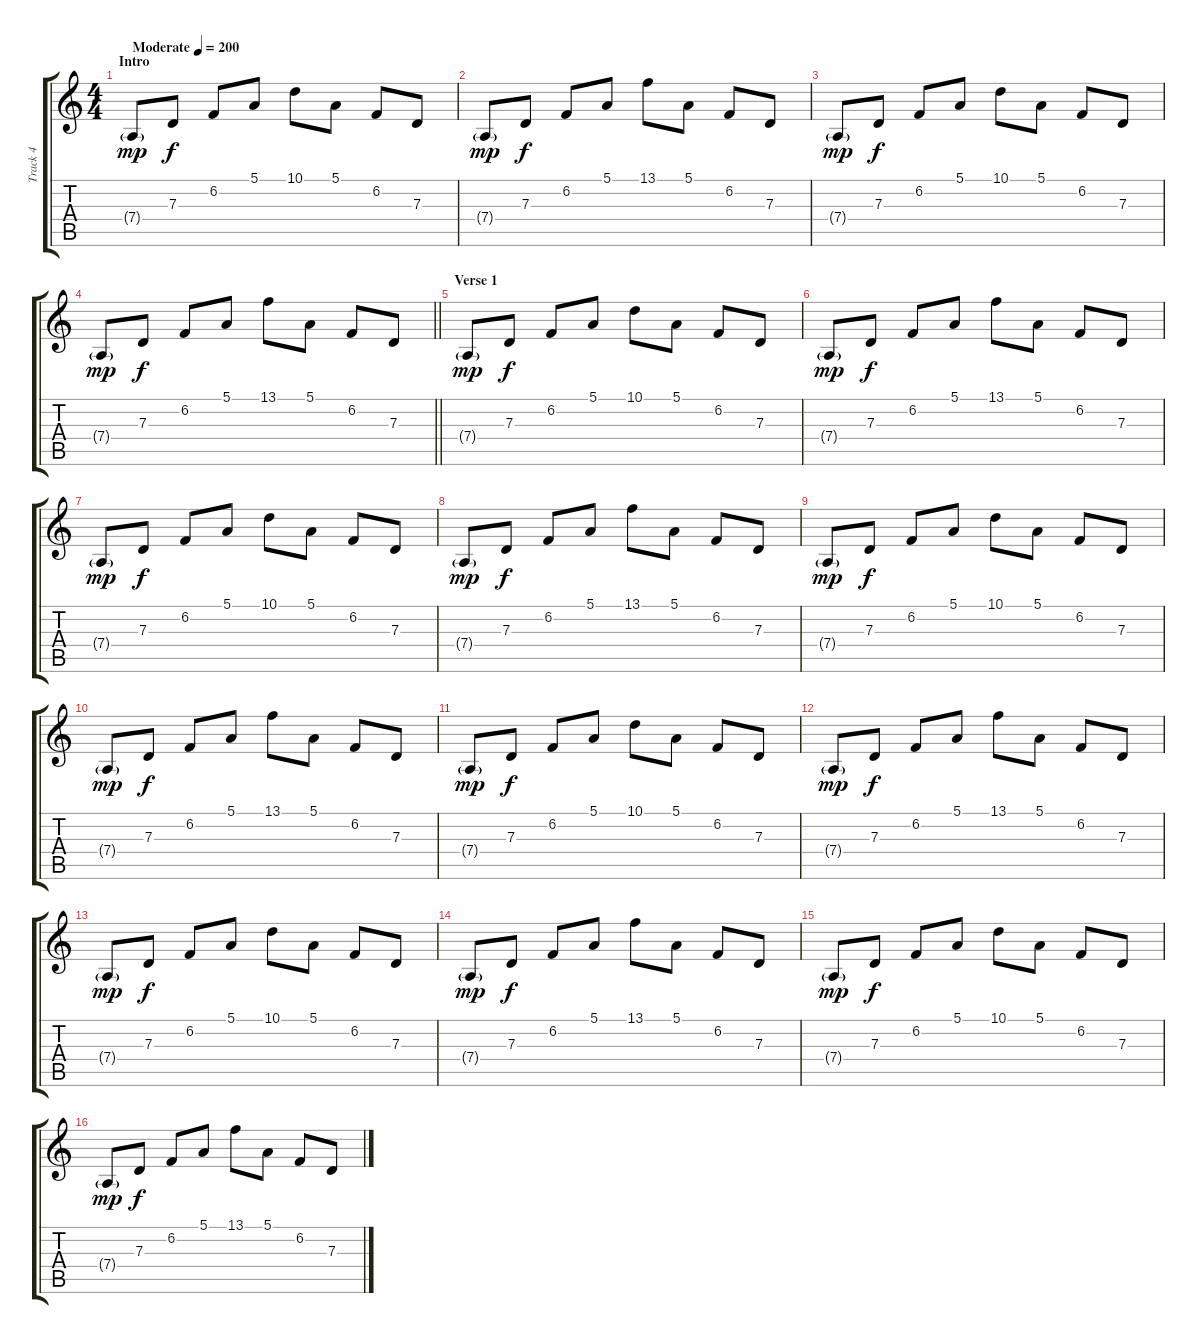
\track ("Track 4" "Track 4") {instrument lead3calliope}
\staff {score tabs}
\tuning (E4 B3 G3 D3 A2 E2) {hide}
\ts (4 4)
\section ("" "Intro")
\tempo (200 "Moderate")
\clef g2
\ks c
7.4{g}.8{dy mp instrument frenchhorn} 7.3.8{dy f} 6.2.8 5.1.8 10.1.8 5.1.8 6.2.8 7.3.8 |
7.4{g}.8{dy mp instrument flute} 7.3.8{dy f} 6.2.8 5.1.8 13.1.8 5.1.8 6.2.8 7.3.8 |
7.4{g}.8{dy mp instrument frenchhorn} 7.3.8{dy f} 6.2.8 5.1.8 10.1.8 5.1.8 6.2.8 7.3.8 |
\barLineRight lightlight
7.4{g}.8{dy mp instrument flute} 7.3.8{dy f} 6.2.8 5.1.8 13.1.8 5.1.8 6.2.8 7.3.8 |
\section ("" "Verse 1")
7.4{g}.8{dy mp instrument frenchhorn} 7.3.8{dy f} 6.2.8 5.1.8 10.1.8 5.1.8 6.2.8 7.3.8 |
7.4{g}.8{dy mp instrument flute} 7.3.8{dy f} 6.2.8 5.1.8 13.1.8 5.1.8 6.2.8 7.3.8 |
7.4{g}.8{dy mp instrument frenchhorn} 7.3.8{dy f} 6.2.8 5.1.8 10.1.8 5.1.8 6.2.8 7.3.8 |
7.4{g}.8{dy mp instrument flute} 7.3.8{dy f} 6.2.8 5.1.8 13.1.8 5.1.8 6.2.8 7.3.8 |
7.4{g}.8{dy mp instrument frenchhorn} 7.3.8{dy f} 6.2.8 5.1.8 10.1.8 5.1.8 6.2.8 7.3.8 |
7.4{g}.8{dy mp instrument flute} 7.3.8{dy f} 6.2.8 5.1.8 13.1.8 5.1.8 6.2.8 7.3.8 |
7.4{g}.8{dy mp instrument frenchhorn} 7.3.8{dy f} 6.2.8 5.1.8 10.1.8 5.1.8 6.2.8 7.3.8 |
7.4{g}.8{dy mp instrument flute} 7.3.8{dy f} 6.2.8 5.1.8 13.1.8 5.1.8 6.2.8 7.3.8 |
7.4{g}.8{dy mp instrument frenchhorn} 7.3.8{dy f} 6.2.8 5.1.8 10.1.8 5.1.8 6.2.8 7.3.8 |
7.4{g}.8{dy mp instrument flute} 7.3.8{dy f} 6.2.8 5.1.8 13.1.8 5.1.8 6.2.8 7.3.8 |
7.4{g}.8{dy mp instrument frenchhorn} 7.3.8{dy f} 6.2.8 5.1.8 10.1.8 5.1.8 6.2.8 7.3.8 |
7.4{g}.8{dy mp instrument flute} 7.3.8{dy f} 6.2.8 5.1.8 13.1.8 5.1.8 6.2.8 7.3.8
